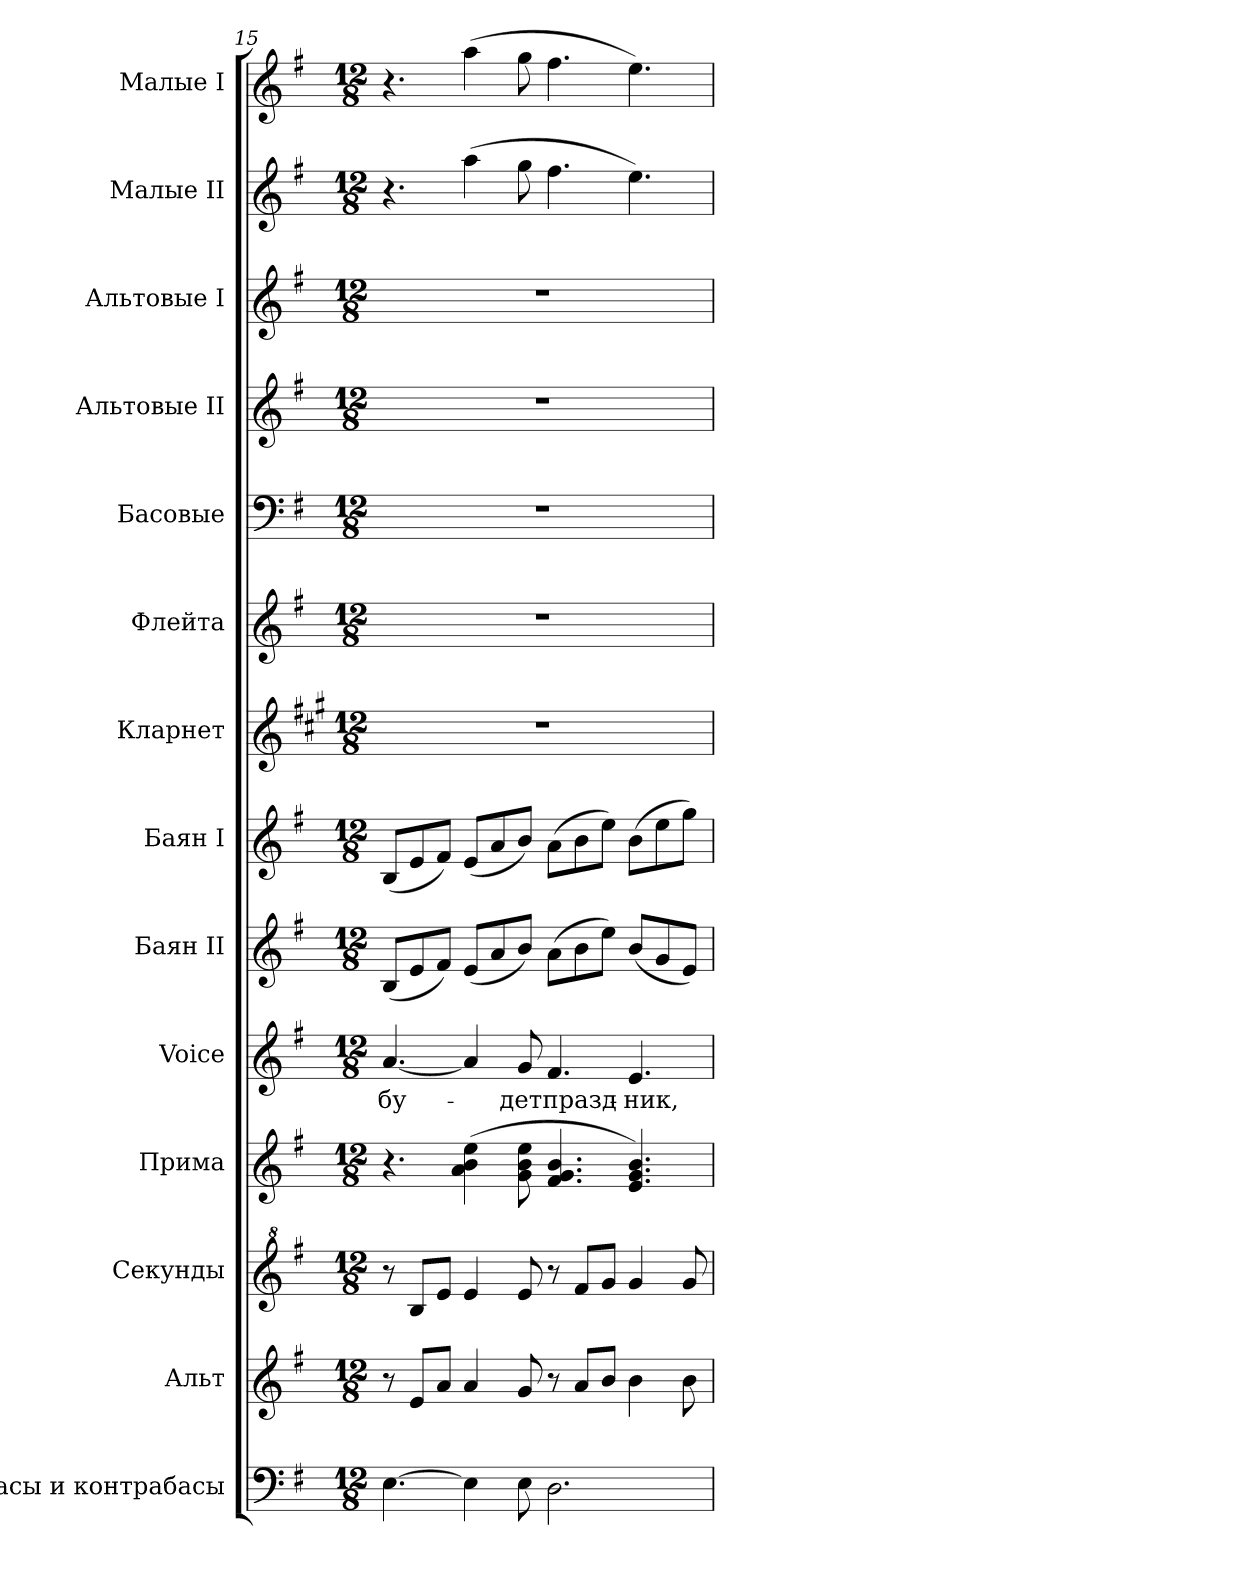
**kern	**kern	**kern	**kern	**kern	**text	**kern	**kern	**kern	**kern	**kern	**kern	**kern	**kern	**kern
*part14	*part13	*part12	*part11	*part10	*part10	*part9	*part8	*part7	*part6	*part5	*part4	*part3	*part2	*part1
*staff14	*staff13	*staff12	*staff11	*staff10	*staff10	*staff9	*staff8	*staff7	*staff6	*staff5	*staff4	*staff3	*staff2	*staff1
*I"Басы и контрабасы	*I"Альт	*I"Секунды	*I"Прима	*I"Voice	*	*I"Баян II	*I"Баян I	*I"Кларнет	*I"Флейта	*I"Басовые	*I"Альтовые II	*I"Альтовые I	*I"Малые II	*I"Малые I
*	*	*	*	*I'Voice	*	*	*	*	*	*	*	*	*	*
!!LO:PB:g=z
*clefF4	*clefG2	*clefG^2	*clefG2	*clefG2	*	*clefG2	*clefG2	*clefG2	*clefG2	*clefF4	*clefG2	*clefG2	*clefG2	*clefG2
*ITrd7c12	*ITrd7c12	*ITrd7c12	*ITrd7c12	*	*	*	*	*ITrd1c2	*	*	*	*	*	*
*k[f#]	*k[f#]	*k[f#]	*k[f#]	*k[f#]	*	*k[f#]	*k[f#]	*k[f#]	*k[f#]	*k[f#]	*k[f#]	*k[f#]	*k[f#]	*k[f#]
*G:	*G:	*G:	*G:	*G:	*	*G:	*G:	*G:	*G:	*G:	*G:	*G:	*G:	*G:
*M12/8	*M12/8	*M12/8	*M12/8	*M12/8	*	*M12/8	*M12/8	*M12/8	*M12/8	*M12/8	*M12/8	*M12/8	*M12/8	*M12/8
=15	=15	=15	=15	=15	=15	=15	=15	=15	=15	=15	=15	=15	=15	=15
!	!	!	!	!	!LO:LY:b:color=#000000	!	!	!LO:N:vis=1	!LO:N:vis=1	!LO:N:vis=1	!LO:N:vis=1	!LO:N:vis=1	!	!
[>4.EEi\	8r	8r	4.r	[<4.ai/	бу-	(8Bi/L	(8Bi/L	1.r	1.r	1.r	1.r	1.r	4.r	4.r
.	8Ei/L	8Bi/L	.	.	.	8ei/	8ei/	.	.	.	.	.	.	.
.	8Ai/J	8ei/J	.	.	.	8f#i/J)	8f#i/J)	.	.	.	.	.	.	.
4EEi\]	4Ai/	4ei/	(4Ai\ 4Bi 4ei	4ai/]	.	(8ei/L	(8ei/L	.	.	.	.	.	(4aai\	(4aai\
.	.	.	.	.	.	8ai/	8ai/	.	.	.	.	.	.	.
!	!	!	!	!	!LO:LY:b:color=#000000	!	!	!	!	!	!	!	!	!
8EEi\	8Gi/	8ei/	8Gi\ 8Bi 8ei	8gi/	-дет	8bi/J)	8bi/J)	.	.	.	.	.	8ggi\	8ggi\
!	!	!	!	!	!LO:LY:b:color=#000000	!	!	!	!	!	!	!	!	!
2.DDi\	8r	8r	4.F#i/ 4.Gi 4.Bi	4.f#i/	празд-	(8ai\L	(8ai\L	.	.	.	.	.	4.ff#i\	4.ff#i\
.	8Ai/L	8f#i/L	.	.	.	8bi\	8bi\	.	.	.	.	.	.	.
.	8Bi/J	8gi/J	.	.	.	8eei\J)	8eei\J)	.	.	.	.	.	.	.
!	!	!	!	!	!LO:LY:b:color=#000000	!	!	!	!	!	!	!	!	!
.	4Bi\	4gi/	4.Ei/ 4.Gi 4.Bi)	4.ei/	-ник,	(8bi/L	(8bi\L	.	.	.	.	.	4.eei\)	4.eei\)
.	.	.	.	.	.	8gi/	8eei\	.	.	.	.	.	.	.
.	8Bi\	8gi/	.	.	.	8ei/J)	8ggi\J)	.	.	.	.	.	.	.
=	=	=	=	=	=	=	=	=	=	=	=	=	=	=
*-	*-	*-	*-	*-	*-	*-	*-	*-	*-	*-	*-	*-	*-	*-
